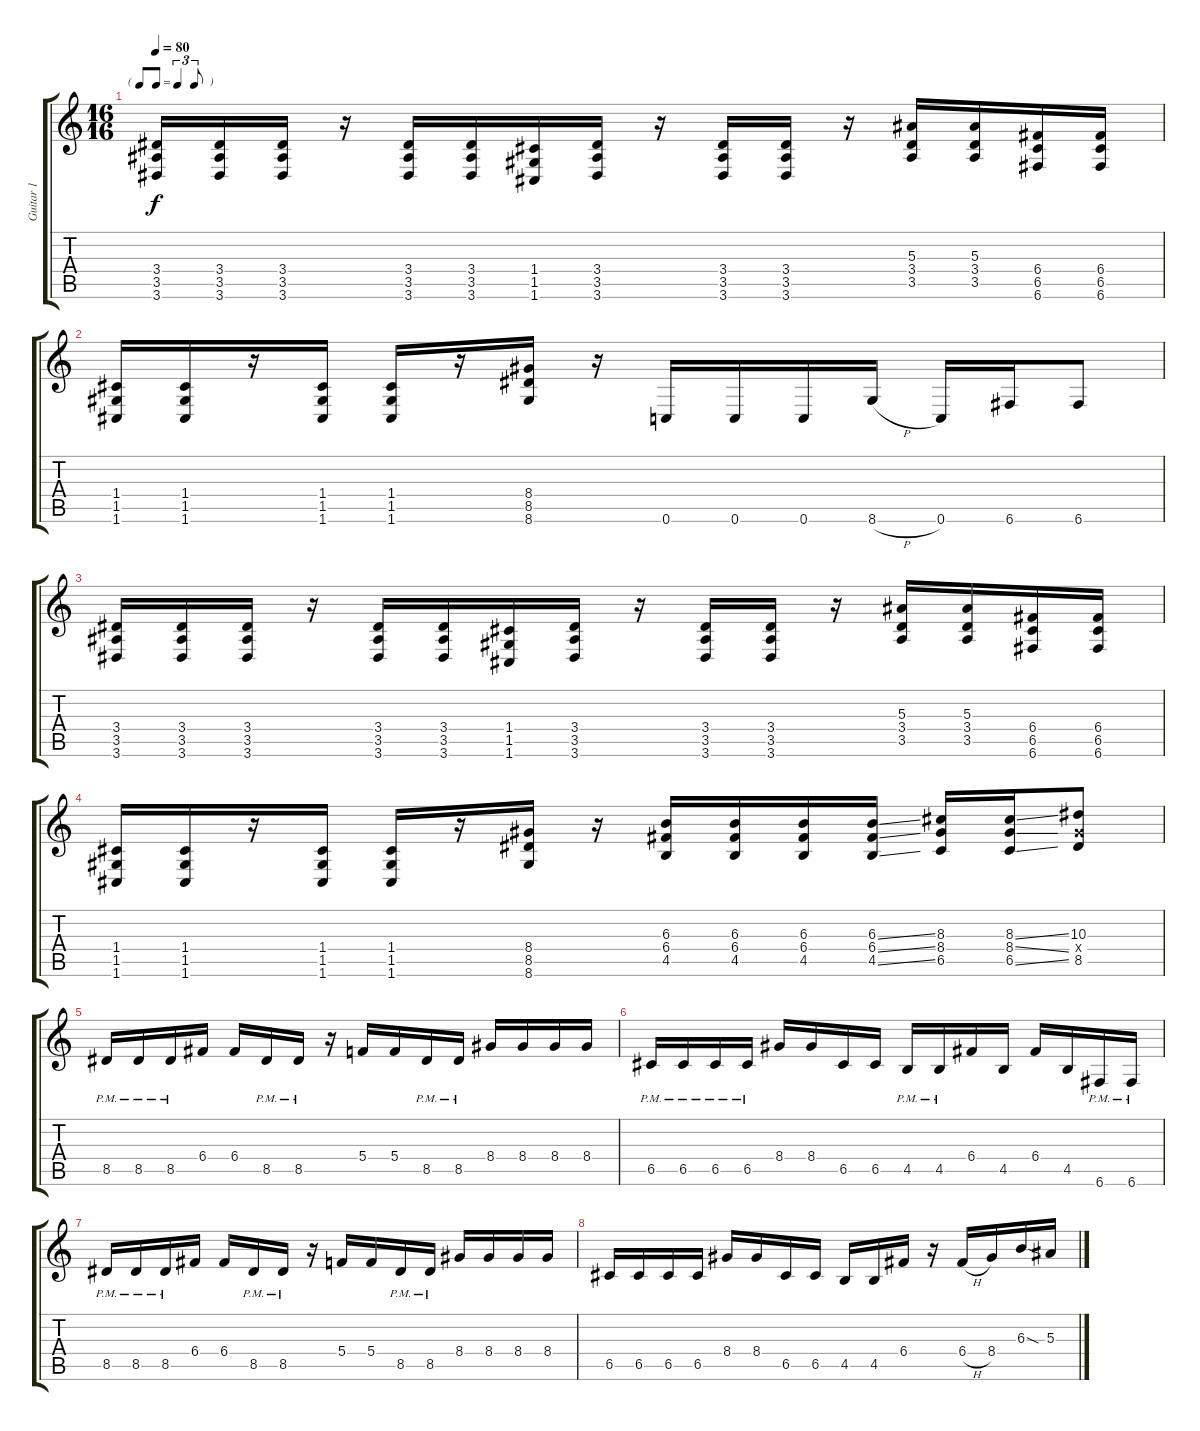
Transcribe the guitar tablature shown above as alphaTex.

\track ("Guitar 1" "Guitar 1") {instrument distortionguitar}
\staff {score tabs}
\tuning (D4 A3 F3 C3 G2 C2) {hide}
\ts (16 16)
\tf triplet8th
\tempo 80
\clef g2
\ks c
(3.4 3.5 3.6).16{dy f} (3.4 3.5 3.6).16 (3.4 3.5 3.6).16 r.16 (3.4 3.5 3.6).16 (3.4 3.5 3.6).16 (1.4 1.5 1.6).16 (3.4 3.5 3.6).16 r.16 (3.4 3.5 3.6).16 (3.4 3.5 3.6).16 r.16 (5.3 3.4 3.5).16 (5.3 3.4 3.5).16 (6.4 6.5 6.6).16 (6.4 6.5 6.6).16 |
(1.4 1.5 1.6).16 (1.4 1.5 1.6).16 r.16 (1.4 1.5 1.6).16 (1.4 1.5 1.6).16 r.16 (8.4 8.5 8.6).16 r.16 0.6.16 0.6.16 0.6.16 8.6{h}.16 0.6.16 6.6.16 6.6.8 |
(3.4 3.5 3.6).16 (3.4 3.5 3.6).16 (3.4 3.5 3.6).16 r.16 (3.4 3.5 3.6).16 (3.4 3.5 3.6).16 (1.4 1.5 1.6).16 (3.4 3.5 3.6).16 r.16 (3.4 3.5 3.6).16 (3.4 3.5 3.6).16 r.16 (5.3 3.4 3.5).16 (5.3 3.4 3.5).16 (6.4 6.5 6.6).16 (6.4 6.5 6.6).16 |
(1.4 1.5 1.6).16 (1.4 1.5 1.6).16 r.16 (1.4 1.5 1.6).16 (1.4 1.5 1.6).16 r.16 (8.4 8.5 8.6).16 r.16 (6.3 6.4 4.5).16 (6.3 6.4 4.5).16 (6.3 6.4 4.5).16 (6.3{ss} 6.4{ss} 4.5{ss}).16 (8.3 8.4 6.5).16 (8.3{ss} 8.4{ss} 6.5{ss}).16 (10.3 8.4{x} 8.5).8 |
8.5{pm}.16 8.5{pm}.16 8.5{pm}.16 6.4.16 6.4.16 8.5{pm}.16 8.5{pm}.16 r.16 5.4.16 5.4.16 8.5{pm}.16 8.5{pm}.16 8.4.16 8.4.16 8.4.16 8.4.16 |
6.5{pm}.16 6.5{pm}.16 6.5{pm}.16 6.5{pm}.16 8.4.16 8.4.16 6.5.16 6.5.16 4.5{pm}.16 4.5{pm}.16 6.4.16 4.5.16 6.4.16 4.5.16 6.6{pm}.16 6.6{pm}.16 |
8.5{pm}.16 8.5{pm}.16 8.5{pm}.16 6.4.16 6.4.16 8.5{pm}.16 8.5{pm}.16 r.16 5.4.16 5.4.16 8.5{pm}.16 8.5{pm}.16 8.4.16 8.4.16 8.4.16 8.4.16 |
6.5.16 6.5.16 6.5.16 6.5.16 8.4.16 8.4.16 6.5.16 6.5.16 4.5.16 4.5.16 6.4.16 r.16 6.4{h}.16 8.4.16 6.3{sod}.16 5.3.16
